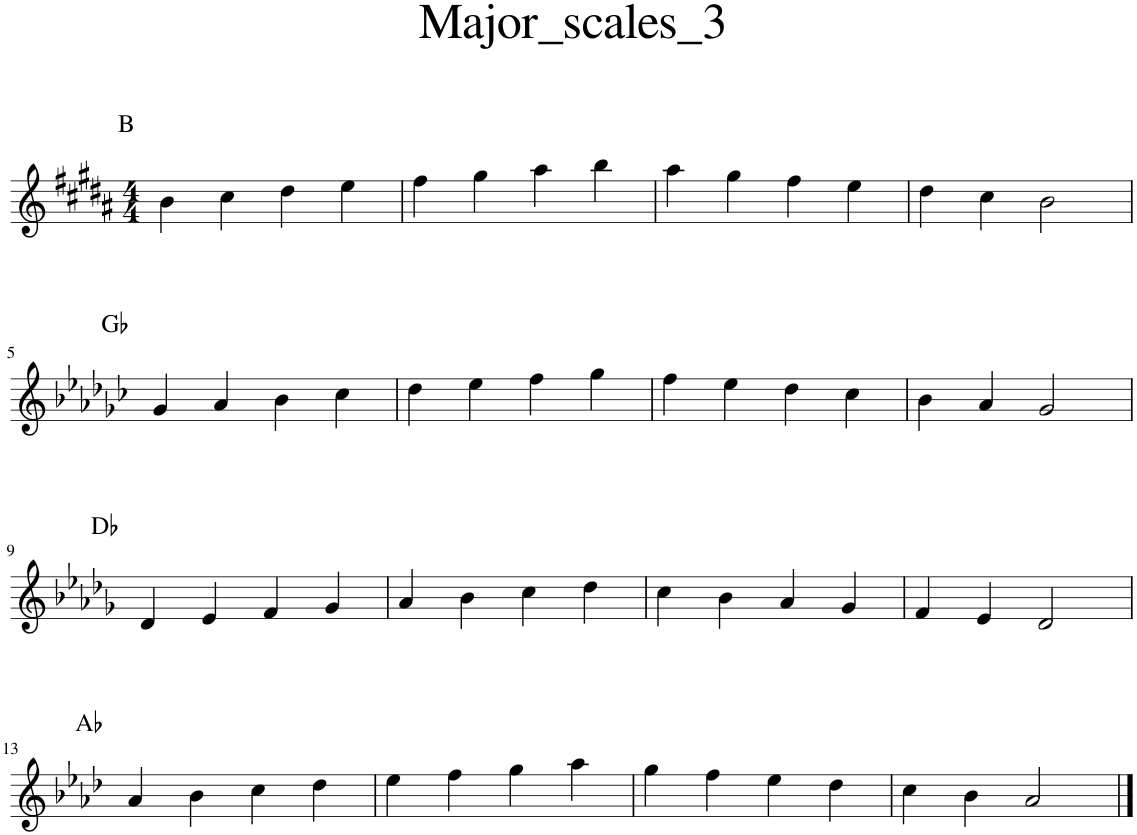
**kern	**harte
*part1	*part1
*staff1	*
*I"Piano	*
*I'Pno.	*
*clefG2	*
*k[f#c#g#d#a#]	*
*M4/4	*
=1	=1
4b\	B:maj
4cc#\	.
4dd#\	.
4ee\	.
=2	=2
4ff#\	.
4gg#\	.
4aa#\	.
4bb\	.
=3	=3
4aa#\	.
4gg#\	.
4ff#\	.
4ee\	.
=4	=4
4dd#\	.
4cc#\	.
2b\	.
!!LO:LB:g=z
=5	=5
*k[b-e-a-d-g-c-]	*
4g-/	Gb:maj
4a-/	.
4b-\	.
4cc-\	.
=6	=6
4dd-\	.
4ee-\	.
4ff\	.
4gg-\	.
=7	=7
4ff\	.
4ee-\	.
4dd-\	.
4cc-\	.
=8	=8
4b-\	.
4a-/	.
2g-/	.
!!LO:LB:g=z
=9	=9
*k[b-e-a-d-g-]	*
4d-/	Db:maj
4e-/	.
4f/	.
4g-/	.
=10	=10
4a-/	.
4b-\	.
4cc\	.
4dd-\	.
=11	=11
4cc\	.
4b-\	.
4a-/	.
4g-/	.
=12	=12
4f/	.
4e-/	.
2d-/	.
!!LO:LB:g=z
=13	=13
*k[b-e-a-d-]	*
4a-/	Ab:maj
4b-\	.
4cc\	.
4dd-\	.
=14	=14
4ee-\	.
4ff\	.
4gg\	.
4aa-\	.
=15	=15
4gg\	.
4ff\	.
4ee-\	.
4dd-\	.
=16	=16
4cc\	.
4b-\	.
2a-/	.
==	==
*-	*-
